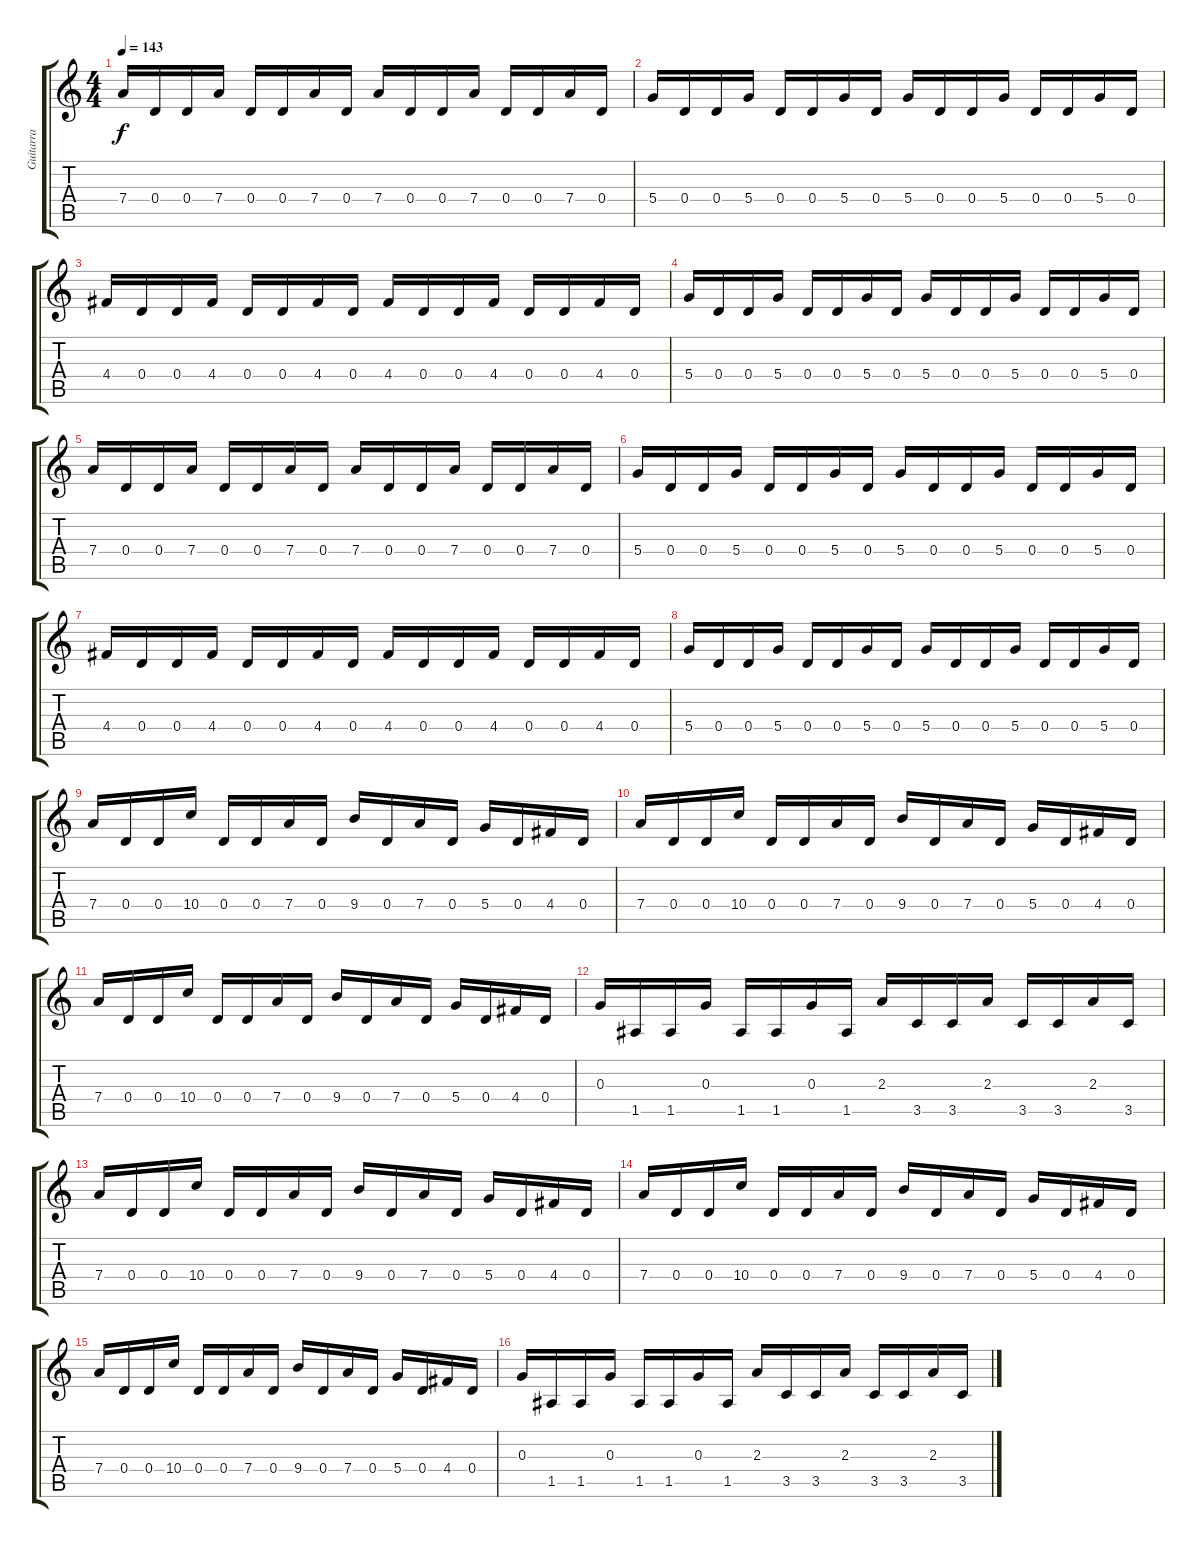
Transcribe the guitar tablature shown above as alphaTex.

\track ("Guitarra" "Guitarra") {instrument overdrivenguitar}
\staff {score tabs}
\tuning (E4 B3 G3 D3 A2 E2) {hide}
\ts (4 4)
\tempo 143
\clef g2
\ks c
7.4.16{dy f instrument overdrivenguitar} 0.4.16 0.4.16 7.4.16 0.4.16 0.4.16 7.4.16 0.4.16 7.4.16 0.4.16 0.4.16 7.4.16 0.4.16 0.4.16 7.4.16 0.4.16 |
5.4.16 0.4.16 0.4.16 5.4.16 0.4.16 0.4.16 5.4.16 0.4.16 5.4.16 0.4.16 0.4.16 5.4.16 0.4.16 0.4.16 5.4.16 0.4.16 |
4.4.16 0.4.16 0.4.16 4.4.16 0.4.16 0.4.16 4.4.16 0.4.16 4.4.16 0.4.16 0.4.16 4.4.16 0.4.16 0.4.16 4.4.16 0.4.16 |
5.4.16 0.4.16 0.4.16 5.4.16 0.4.16 0.4.16 5.4.16 0.4.16 5.4.16 0.4.16 0.4.16 5.4.16 0.4.16 0.4.16 5.4.16 0.4.16 |
7.4.16 0.4.16 0.4.16 7.4.16 0.4.16 0.4.16 7.4.16 0.4.16 7.4.16 0.4.16 0.4.16 7.4.16 0.4.16 0.4.16 7.4.16 0.4.16 |
5.4.16 0.4.16 0.4.16 5.4.16 0.4.16 0.4.16 5.4.16 0.4.16 5.4.16 0.4.16 0.4.16 5.4.16 0.4.16 0.4.16 5.4.16 0.4.16 |
4.4.16 0.4.16 0.4.16 4.4.16 0.4.16 0.4.16 4.4.16 0.4.16 4.4.16 0.4.16 0.4.16 4.4.16 0.4.16 0.4.16 4.4.16 0.4.16 |
5.4.16 0.4.16 0.4.16 5.4.16 0.4.16 0.4.16 5.4.16 0.4.16 5.4.16 0.4.16 0.4.16 5.4.16 0.4.16 0.4.16 5.4.16 0.4.16 |
7.4.16 0.4.16 0.4.16 10.4.16 0.4.16 0.4.16 7.4.16 0.4.16 9.4.16 0.4.16 7.4.16 0.4.16 5.4.16 0.4.16 4.4.16 0.4.16 |
7.4.16 0.4.16 0.4.16 10.4.16 0.4.16 0.4.16 7.4.16 0.4.16 9.4.16 0.4.16 7.4.16 0.4.16 5.4.16 0.4.16 4.4.16 0.4.16 |
7.4.16 0.4.16 0.4.16 10.4.16 0.4.16 0.4.16 7.4.16 0.4.16 9.4.16 0.4.16 7.4.16 0.4.16 5.4.16 0.4.16 4.4.16 0.4.16 |
0.3.16 1.5.16 1.5.16 0.3.16 1.5.16 1.5.16 0.3.16 1.5.16 2.3.16 3.5.16 3.5.16 2.3.16 3.5.16 3.5.16 2.3.16 3.5.16 |
7.4.16 0.4.16 0.4.16 10.4.16 0.4.16 0.4.16 7.4.16 0.4.16 9.4.16 0.4.16 7.4.16 0.4.16 5.4.16 0.4.16 4.4.16 0.4.16 |
7.4.16 0.4.16 0.4.16 10.4.16 0.4.16 0.4.16 7.4.16 0.4.16 9.4.16 0.4.16 7.4.16 0.4.16 5.4.16 0.4.16 4.4.16 0.4.16 |
7.4.16 0.4.16 0.4.16 10.4.16 0.4.16 0.4.16 7.4.16 0.4.16 9.4.16 0.4.16 7.4.16 0.4.16 5.4.16 0.4.16 4.4.16 0.4.16 |
0.3.16 1.5.16 1.5.16 0.3.16 1.5.16 1.5.16 0.3.16 1.5.16 2.3.16 3.5.16 3.5.16 2.3.16 3.5.16 3.5.16 2.3.16 3.5.16
